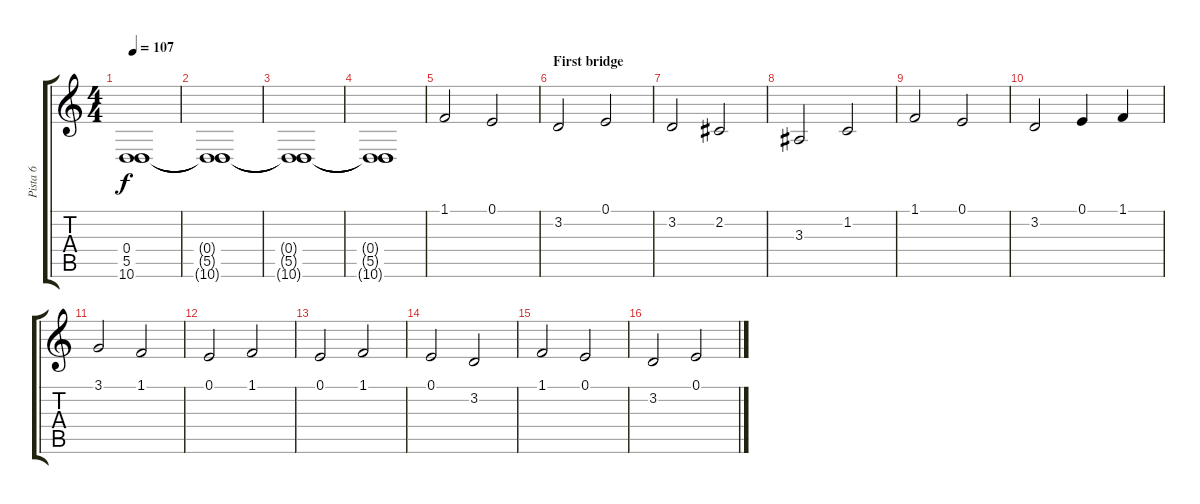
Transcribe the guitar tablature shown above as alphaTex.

\track ("Pista 6" "Pista 6") {instrument choiraahs}
\staff {score tabs}
\tuning (E4 B3 G3 D3 A2 E2) {hide}
\ts (4 4)
\tempo 107
\clef g2
\ks c
(0.4 5.5 10.6).1{dy f} |
(0.4{t} 5.5{t} 10.6{t}).1 |
(0.4{t} 5.5{t} 10.6{t}).1 |
(0.4{t} 5.5{t} 10.6{t}).1 |
1.1.2{volume 12 instrument synthvoice} 0.1.2 |
\section ("" "First bridge")
3.2.2 0.1.2 |
3.2.2 2.2.2 |
3.3.2 1.2.2 |
1.1.2 0.1.2 |
3.2.2 0.1.4 1.1.4 |
3.1.2 1.1.2 |
0.1.2 1.1.2 |
0.1.2 1.1.2 |
0.1.2 3.2.2 |
1.1.2 0.1.2 |
3.2.2 0.1.2
